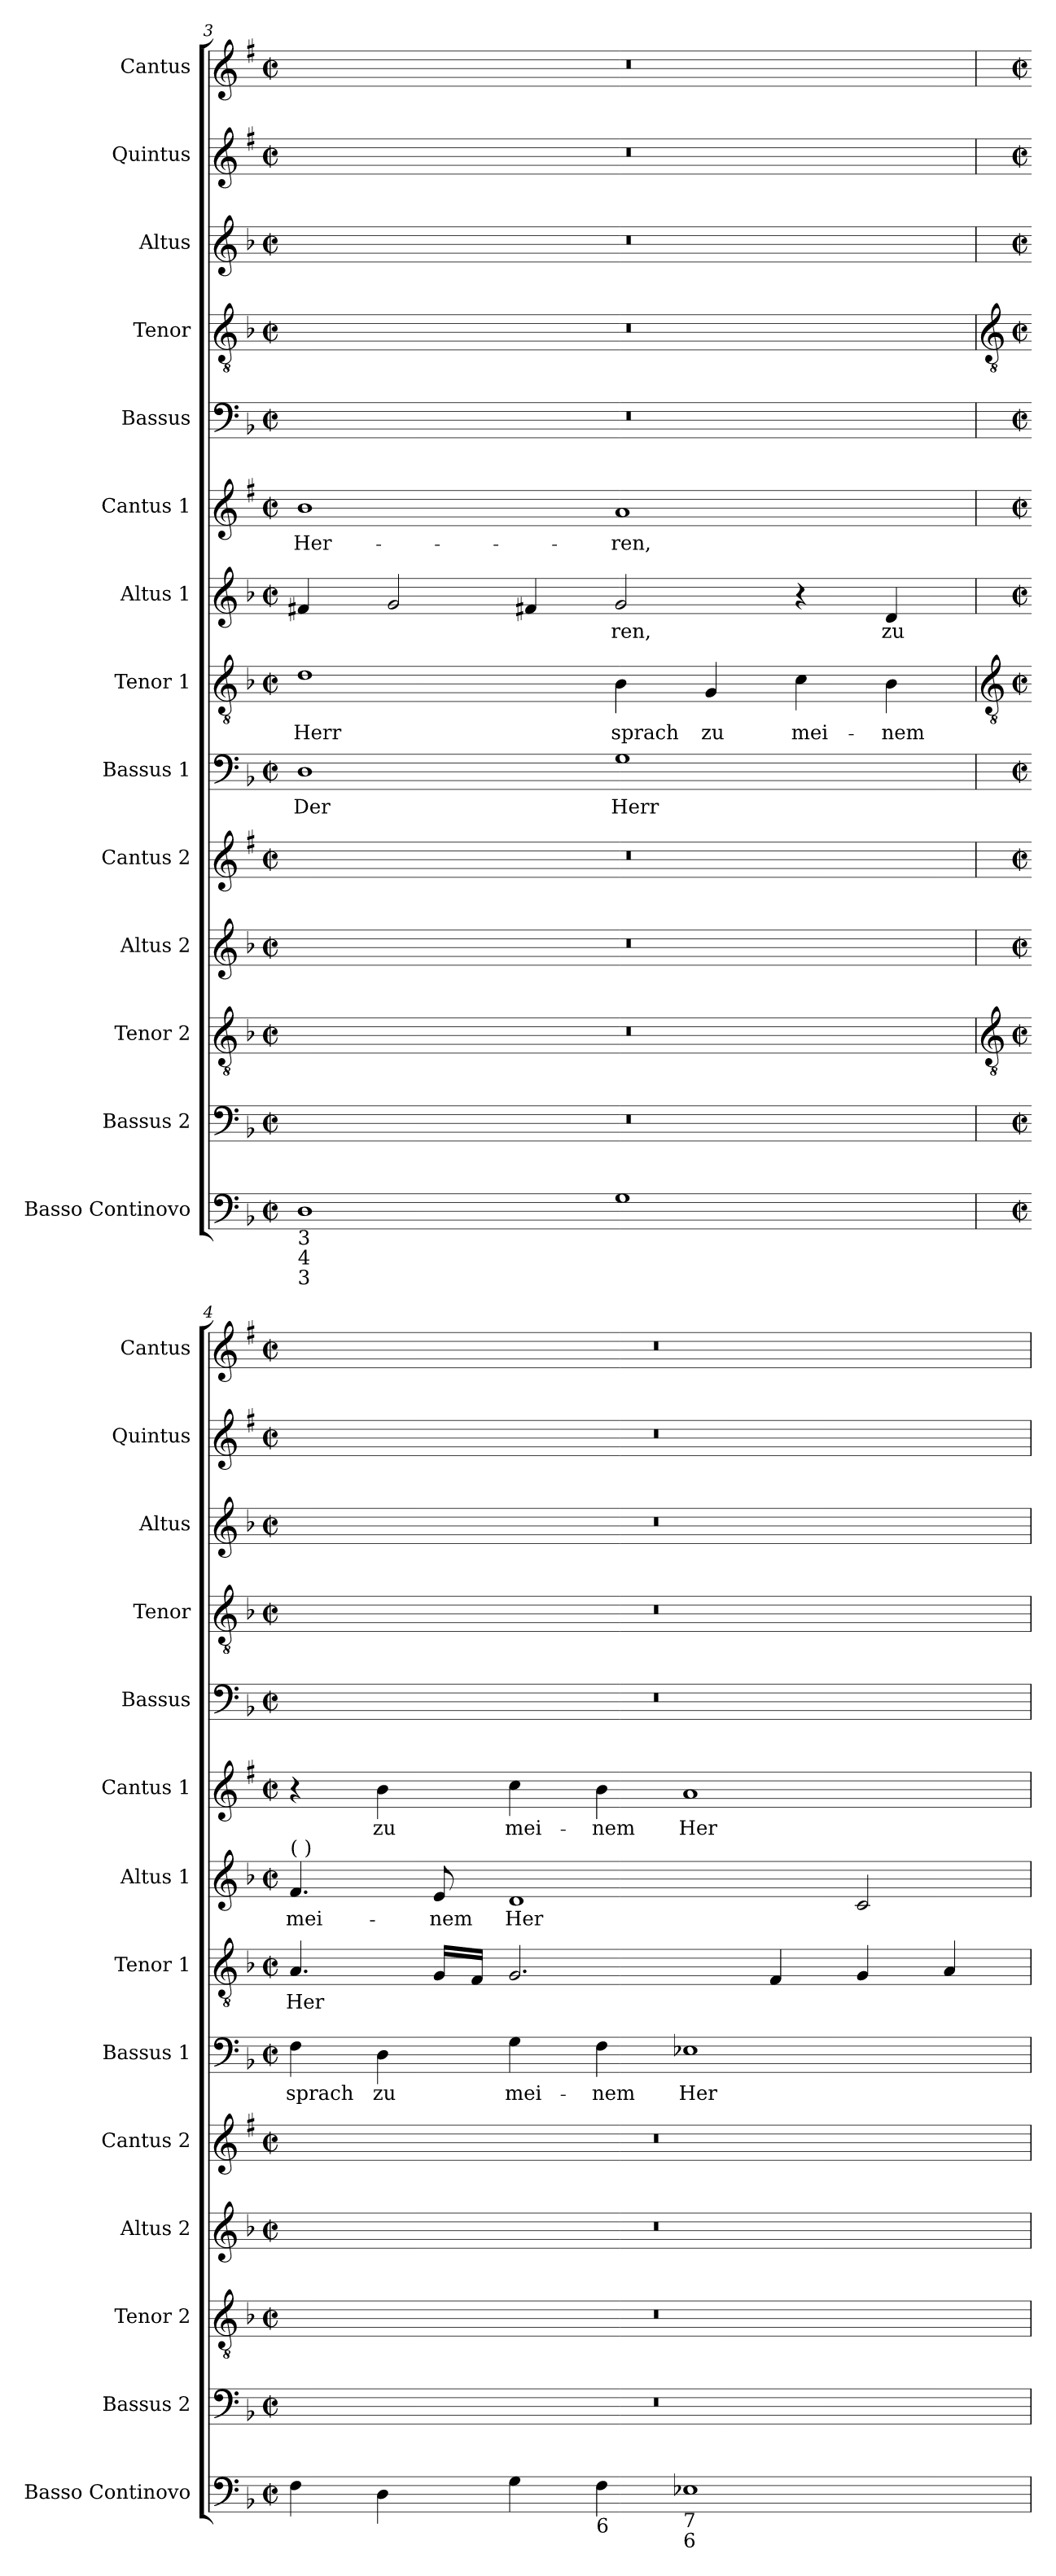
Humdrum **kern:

**kern	**kern	**kern	**kern	**kern	**kern	**text	**kern	**text	**kern	**text	**kern	**text	**kern	**kern	**kern	**kern	**kern
*part14	*part13	*part12	*part11	*part10	*part9	*part9	*part8	*part8	*part7	*part7	*part6	*part6	*part5	*part4	*part3	*part2	*part1
*staff14	*staff13	*staff12	*staff11	*staff10	*staff9	*staff9	*staff8	*staff8	*staff7	*staff7	*staff6	*staff6	*staff5	*staff4	*staff3	*staff2	*staff1
*I"Basso Continovo	*I"Bassus 2	*I"Tenor 2	*I"Altus 2	*I"Cantus 2	*I"Bassus 1	*	*I"Tenor 1	*	*I"Altus 1	*	*I"Cantus 1	*	*I"Bassus	*I"Tenor	*I"Altus	*I"Quintus	*I"Cantus
*I'Basso Continovo	*I'Bassus 2	*I'Tenor 2	*I'Altus 2	*I'Cantus 2	*I'Bassus 1	*	*I'Tenor 1	*	*I'Altus 1	*	*I'Cantus 1	*	*I'Bassus	*I'Tenor	*I'Altus	*I'Quintus	*I'Cantus
*clefF4	*clefF4	*clefGv2	*clefG2	*clefG2	*clefF4	*	*clefGv2	*	*clefG2	*	*clefG2	*	*clefF4	*clefGv2	*clefG2	*clefG2	*clefG2
*	*	*	*	*ITrd1c2	*	*	*	*	*	*	*ITrd1c2	*	*	*	*	*ITrd1c2	*ITrd1c2
*k[b-]	*k[b-]	*k[b-]	*k[b-]	*k[b-]	*k[b-]	*	*k[b-]	*	*k[b-]	*	*k[b-]	*	*k[b-]	*k[b-]	*k[b-]	*k[b-]	*k[b-]
*F:	*F:	*F:	*F:	*F:	*F:	*	*F:	*	*F:	*	*F:	*	*F:	*F:	*F:	*F:	*F:
*M4/2	*M4/2	*M4/2	*M4/2	*M4/2	*M4/2	*	*M4/2	*	*M4/2	*	*M4/2	*	*M4/2	*M4/2	*M4/2	*M4/2	*M4/2
*met(c|)	*met(c|)	*met(c|)	*met(c|)	*met(c|)	*met(c|)	*	*met(c|)	*	*met(c|)	*	*met(c|)	*	*met(c|)	*met(c|)	*met(c|)	*met(c|)	*met(c|)
=3	=3	=3	=3	=3	=3	=3	=3	=3	=3	=3	=3	=3	=3	=3	=3	=3	=3
!LO:TX:b:t=3	!	!	!	!	!	!	!	!	!	!	!	!	!	!	!	!	!
!LO:TX:b:t=4	!	!	!	!	!	!	!	!	!	!	!	!	!	!	!	!	!
!LO:TX:b:t=3	!	!	!	!	!	!	!	!	!	!	!	!	!	!	!	!	!
!	!	!	!	!	!	!LO:LY:b	!	!LO:LY:b	!	!	!	!LO:LY:b	!	!	!	!	!
1D	0r	0r	0r	0r	1D	Der	1d	Herr	4f#X	.	1a	Her-	0r	0r	0r	0r	0r
.	.	.	.	.	.	.	.	.	2g	.	.	.	.	.	.	.	.
.	.	.	.	.	.	.	.	.	4f#X	.	.	.	.	.	.	.	.
!	!	!	!	!	!	!LO:LY:b	!	!LO:LY:b	!	!LO:LY:b	!	!LO:LY:b	!	!	!	!	!
1G	.	.	.	.	1G	Herr	4B-	sprach	2g	ren,	1g	-ren,	.	.	.	.	.
!	!	!	!	!	!	!	!	!LO:LY:b	!	!	!	!	!	!	!	!	!
.	.	.	.	.	.	.	4G	zu	.	.	.	.	.	.	.	.	.
!	!	!	!	!	!	!	!	!LO:LY:b	!	!	!	!	!	!	!	!	!
.	.	.	.	.	.	.	4c	mei-	4r	.	.	.	.	.	.	.	.
!	!	!	!	!	!	!	!	!LO:LY:b	!	!LO:LY:b	!	!	!	!	!	!	!
.	.	.	.	.	.	.	4B-	-nem	4d	zu	.	.	.	.	.	.	.
!!LO:LB:g=z
=4	=4	=4	=4	=4	=4	=4	=4	=4	=4	=4	=4	=4	=4	=4	=4	=4	=4
*	*	*clefGv2	*	*	*	*	*clefGv2	*	*	*	*	*	*	*clefGv2	*	*	*
*M4/2	*M4/2	*M4/2	*M4/2	*M4/2	*M4/2	*	*M4/2	*	*M4/2	*	*M4/2	*	*M4/2	*M4/2	*M4/2	*M4/2	*M4/2
*met(c|)	*met(c|)	*met(c|)	*met(c|)	*met(c|)	*met(c|)	*	*met(c|)	*	*met(c|)	*	*met(c|)	*	*met(c|)	*met(c|)	*met(c|)	*met(c|)	*met(c|)
!	!	!	!	!	!	!	!	!	!LO:TX:a:t=(  )	!	!	!	!	!	!	!	!
!	!	!	!	!	!	!LO:LY:b	!	!LO:LY:b	!	!LO:LY:b	!	!	!	!	!	!	!
4F	0r	0r	0r	0r	4F	sprach	4.A	Her	4.f	mei-	4r	.	0r	0r	0r	0r	0r
!	!	!	!	!	!	!LO:LY:b	!	!	!	!	!	!LO:LY:b	!	!	!	!	!
4D	.	.	.	.	4D	zu	.	.	.	.	4a	zu	.	.	.	.	.
!	!	!	!	!	!	!	!	!	!	!LO:LY:b	!	!	!	!	!	!	!
.	.	.	.	.	.	.	16GLL	.	8e	-nem	.	.	.	.	.	.	.
.	.	.	.	.	.	.	16FJJ	.	.	.	.	.	.	.	.	.	.
!	!	!	!	!	!	!LO:LY:b	!	!	!	!LO:LY:b	!	!LO:LY:b	!	!	!	!	!
4G	.	.	.	.	4G	mei-	2.G	.	1d	Her	4b-	mei-	.	.	.	.	.
!LO:TX:b:t=6	!	!	!	!	!	!	!	!	!	!	!	!	!	!	!	!	!
!	!	!	!	!	!	!LO:LY:b	!	!	!	!	!	!LO:LY:b	!	!	!	!	!
4F	.	.	.	.	4F	-nem	.	.	.	.	4a	-nem	.	.	.	.	.
!LO:TX:b:t=7	!	!	!	!	!	!	!	!	!	!	!	!	!	!	!	!	!
!LO:TX:b:t=6	!	!	!	!	!	!	!	!	!	!	!	!	!	!	!	!	!
!	!	!	!	!	!	!LO:LY:b	!	!	!	!	!	!LO:LY:b	!	!	!	!	!
1E-X	.	.	.	.	1E-X	Her-	.	.	.	.	1g	Her	.	.	.	.	.
.	.	.	.	.	.	.	4F	.	.	.	.	.	.	.	.	.	.
.	.	.	.	.	.	.	4G	.	2c	.	.	.	.	.	.	.	.
.	.	.	.	.	.	.	4A	.	.	.	.	.	.	.	.	.	.
=	=	=	=	=	=	=	=	=	=	=	=	=	=	=	=	=	=
*-	*-	*-	*-	*-	*-	*-	*-	*-	*-	*-	*-	*-	*-	*-	*-	*-	*-
